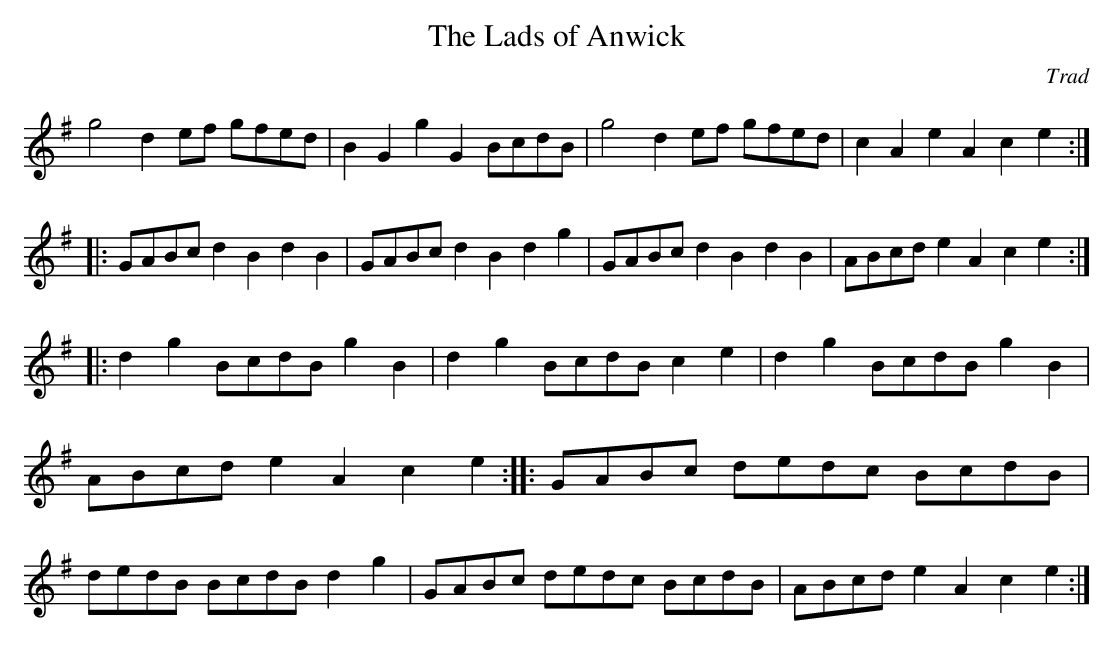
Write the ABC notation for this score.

X:1
T:The Lads of Anwick
C:Trad
M:3/4l
K:G
g4 d2ef gfed| B2G2g2G2 BcdB| g4 d2ef gfed| c2A2e2A2c2e2:: GABc d2B2d2B2|\
GABc d2B2d2g2|GABc d2B2d2B2|ABcd e2A2c2e2::d2g2 BcdB g2B2|d2g2 BcdB c2e2|\
d2g2 BcdB g2B2| ABcd e2A2c2e2::GABc dedc BcdB| dedB BcdB d2g2|GABc dedc BcdB|\
ABcd e2A2c2e2:|
